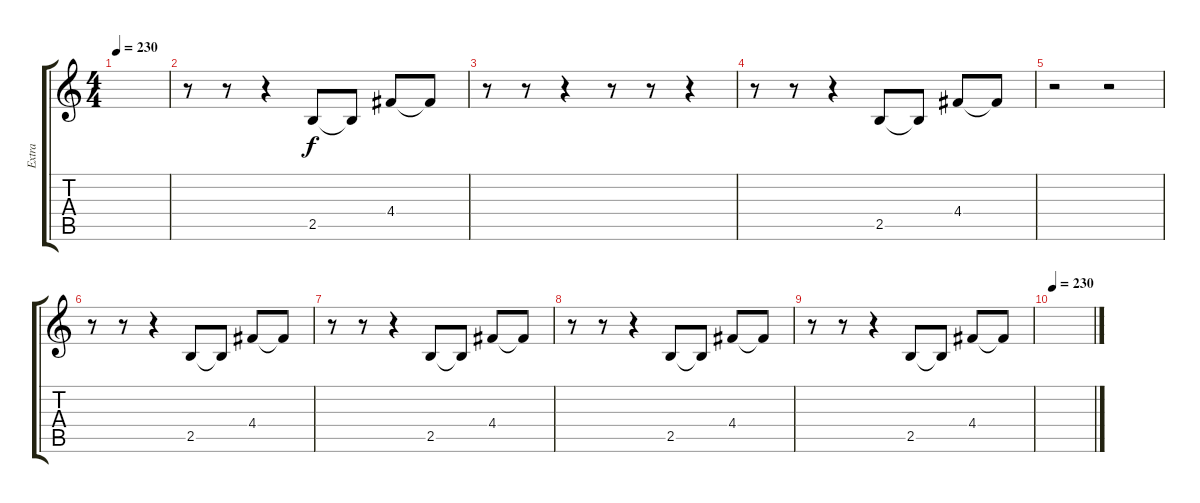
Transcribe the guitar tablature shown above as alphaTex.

\track ("Extra " "Extra ") {instrument overdrivenguitar}
\staff {score tabs}
\tuning (E4 B3 G3 D3 A2 D2) {hide}
\ts (4 4)
\tempo 230
\clef g2
\ks c
|
r.8{balance 11} r.8 r.4 2.5.8 2.5{t}.8 4.4.8 4.4{t}.8 |
r.8 r.8 r.4 r.8 r.8 r.4 |
r.8 r.8 r.4 2.5.8 2.5{t}.8 4.4.8 4.4{t}.8 |
r.2 r.2 |
r.8 r.8 r.4 2.5.8 2.5{t}.8 4.4.8 4.4{t}.8 |
r.8 r.8 r.4 2.5.8 2.5{t}.8 4.4.8 4.4{t}.8 |
r.8 r.8 r.4 2.5.8 2.5{t}.8 4.4.8 4.4{t}.8 |
r.8 r.8 r.4 2.5.8 2.5{t}.8 4.4.8 4.4{t}.8 |
\tempo 230
